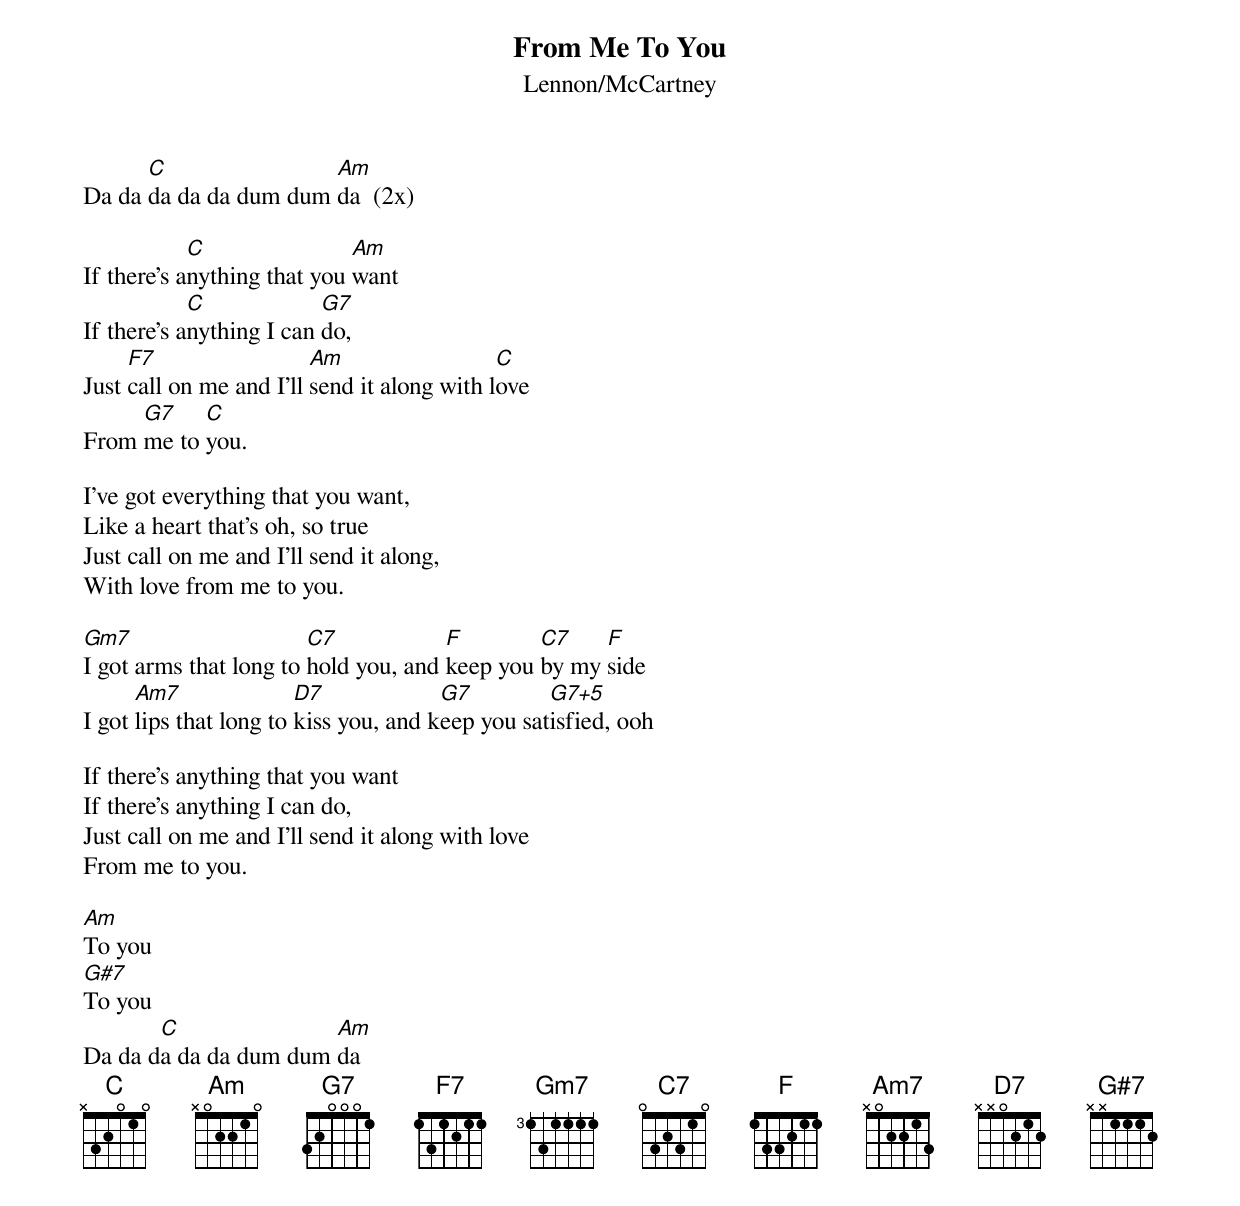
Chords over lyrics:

From Me To You
Lennon/McCartney
      C                Am
Da da da da da dum dum da  (2x)

            C                Am
If there's anything that you want
            C             G7
If there's anything I can do,
     F7                  Am                  C
Just call on me and I'll send it along with love
     G7    C
From me to you.

I've got everything that you want,
Like a heart that's oh, so true
Just call on me and I'll send it along,
With love from me to you.

Gm7                     C7            F        C7    F
I got arms that long to hold you, and keep you by my side
      Am7               D7             G7         G7+5
I got lips that long to kiss you, and keep you satisfied, ooh

If there's anything that you want
If there's anything I can do,
Just call on me and I'll send it along with love
From me to you.

Am
To you
G#7
To you
       C               Am
Da da da da da dum dum da
